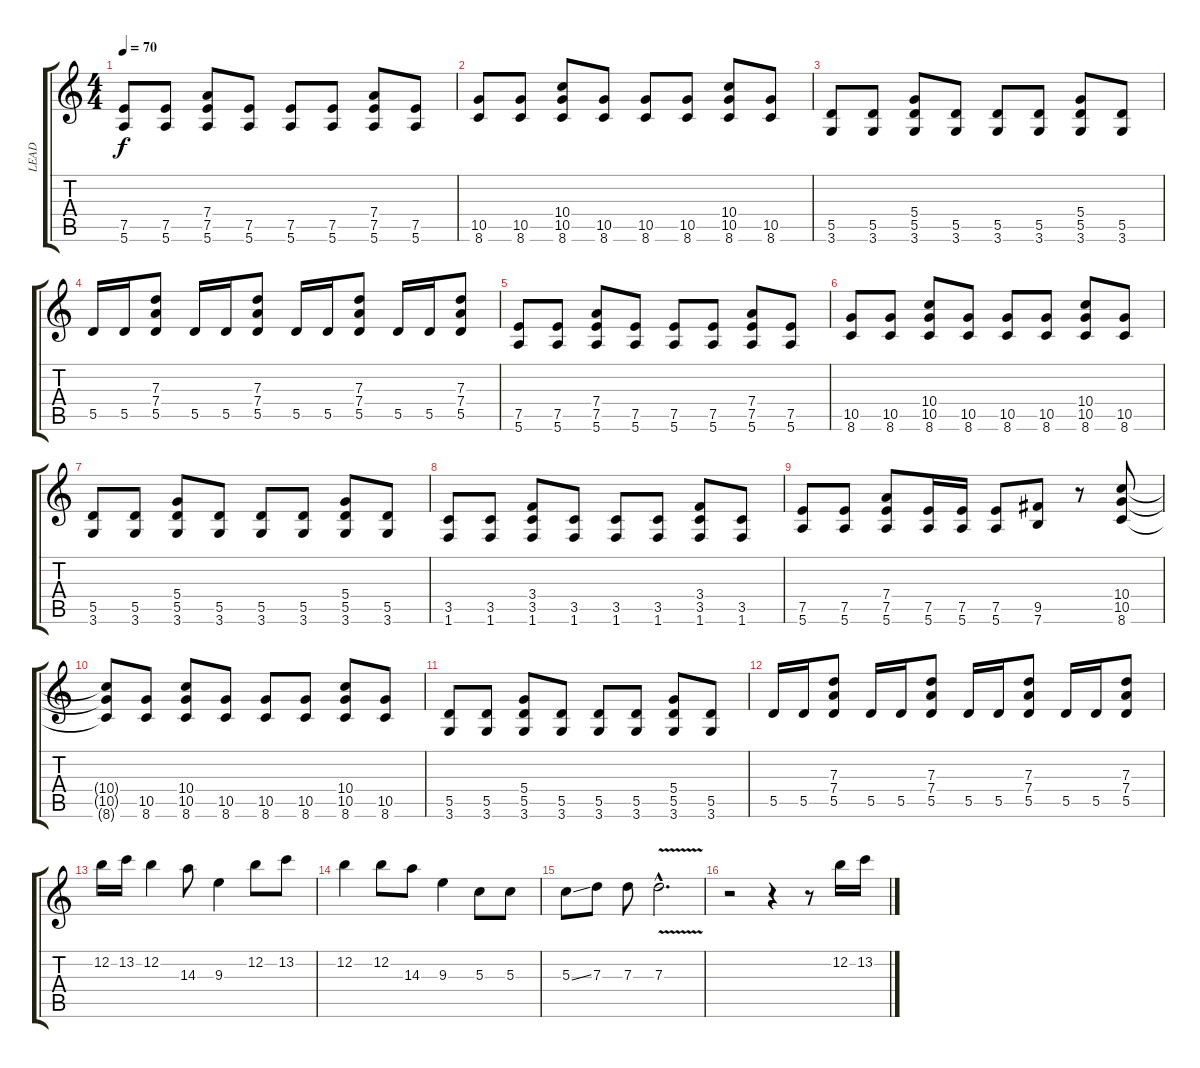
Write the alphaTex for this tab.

\track ("LEAD " "LEAD ") {instrument distortionguitar}
\staff {score tabs}
\tuning (E4 B3 G3 D3 A2 E2) {hide}
\ts (4 4)
\tempo 70
\clef g2
\ks c
(7.5 5.6).8{dy f} (7.5 5.6).8 (7.4 7.5 5.6).8 (7.5 5.6).8 (7.5 5.6).8 (7.5 5.6).8 (7.4 7.5 5.6).8 (7.5 5.6).8 |
(10.5 8.6).8 (10.5 8.6).8 (10.4 10.5 8.6).8 (10.5 8.6).8 (10.5 8.6).8 (10.5 8.6).8 (10.4 10.5 8.6).8 (10.5 8.6).8 |
(5.5 3.6).8 (5.5 3.6).8 (5.4 5.5 3.6).8 (5.5 3.6).8 (5.5 3.6).8 (5.5 3.6).8 (5.4 5.5 3.6).8 (5.5 3.6).8 |
5.5.16 5.5.16 (7.3 7.4 5.5).8 5.5.16 5.5.16 (7.3 7.4 5.5).8 5.5.16 5.5.16 (7.3 7.4 5.5).8 5.5.16 5.5.16 (7.3 7.4 5.5).8 |
(7.5 5.6).8 (7.5 5.6).8 (7.4 7.5 5.6).8 (7.5 5.6).8 (7.5 5.6).8 (7.5 5.6).8 (7.4 7.5 5.6).8 (7.5 5.6).8 |
(10.5 8.6).8 (10.5 8.6).8 (10.4 10.5 8.6).8 (10.5 8.6).8 (10.5 8.6).8 (10.5 8.6).8 (10.4 10.5 8.6).8 (10.5 8.6).8 |
(5.5 3.6).8 (5.5 3.6).8 (5.4 5.5 3.6).8 (5.5 3.6).8 (5.5 3.6).8 (5.5 3.6).8 (5.4 5.5 3.6).8 (5.5 3.6).8 |
(3.5 1.6).8 (3.5 1.6).8 (3.4 3.5 1.6).8 (3.5 1.6).8 (3.5 1.6).8 (3.5 1.6).8 (3.4 3.5 1.6).8 (3.5 1.6).8 |
(7.5 5.6).8 (7.5 5.6).8 (7.4 7.5 5.6).8 (7.5 5.6).16 (7.5 5.6).16 (7.5 5.6).8 (9.5 7.6).8 r.8 (10.4 10.5 8.6).8 |
(10.4{t} 10.5{t} 8.6{t}).8 (10.5 8.6).8 (10.4 10.5 8.6).8 (10.5 8.6).8 (10.5 8.6).8 (10.5 8.6).8 (10.4 10.5 8.6).8 (10.5 8.6).8 |
(5.5 3.6).8 (5.5 3.6).8 (5.4 5.5 3.6).8 (5.5 3.6).8 (5.5 3.6).8 (5.5 3.6).8 (5.4 5.5 3.6).8 (5.5 3.6).8 |
5.5.16 5.5.16 (7.3 7.4 5.5).8 5.5.16 5.5.16 (7.3 7.4 5.5).8 5.5.16 5.5.16 (7.3 7.4 5.5).8 5.5.16 5.5.16 (7.3 7.4 5.5).8 |
12.2.16 13.2.16 12.2.4 14.3.8 9.3.4 12.2.8 13.2.8 |
12.2.4 12.2.8 14.3.8 9.3.4 5.3.8 5.3.8 |
5.3{ss}.8 7.3.8 7.3.8 7.3{v hac}.2{d} |
r.2 r.4 r.8 12.2.16 13.2.16
